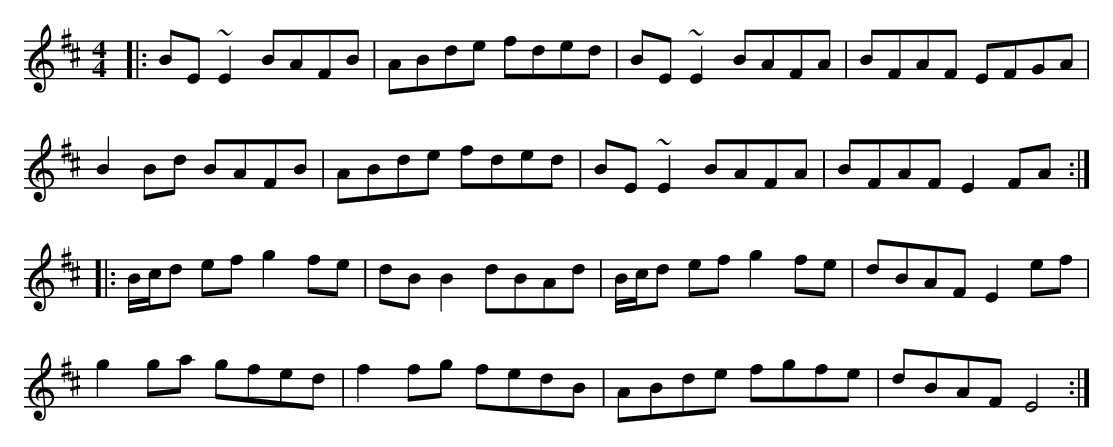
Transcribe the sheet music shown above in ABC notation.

X:1
M:4/4
K:Edor
|:BE ~E2 BAFB|ABde fded|BE ~E2 BAFA|BFAF EFGA|
B2 Bd BAFB|ABde fded|BE ~E2 BAFA|BFAF E2 FA:|
|:B/c/d ef g2 fe|dB B2 dBAd|B/c/d ef g2 fe|dBAF E2 ef|
g2 ga gfed|f2 fg fedB|ABde fgfe|dBAF E4:|
